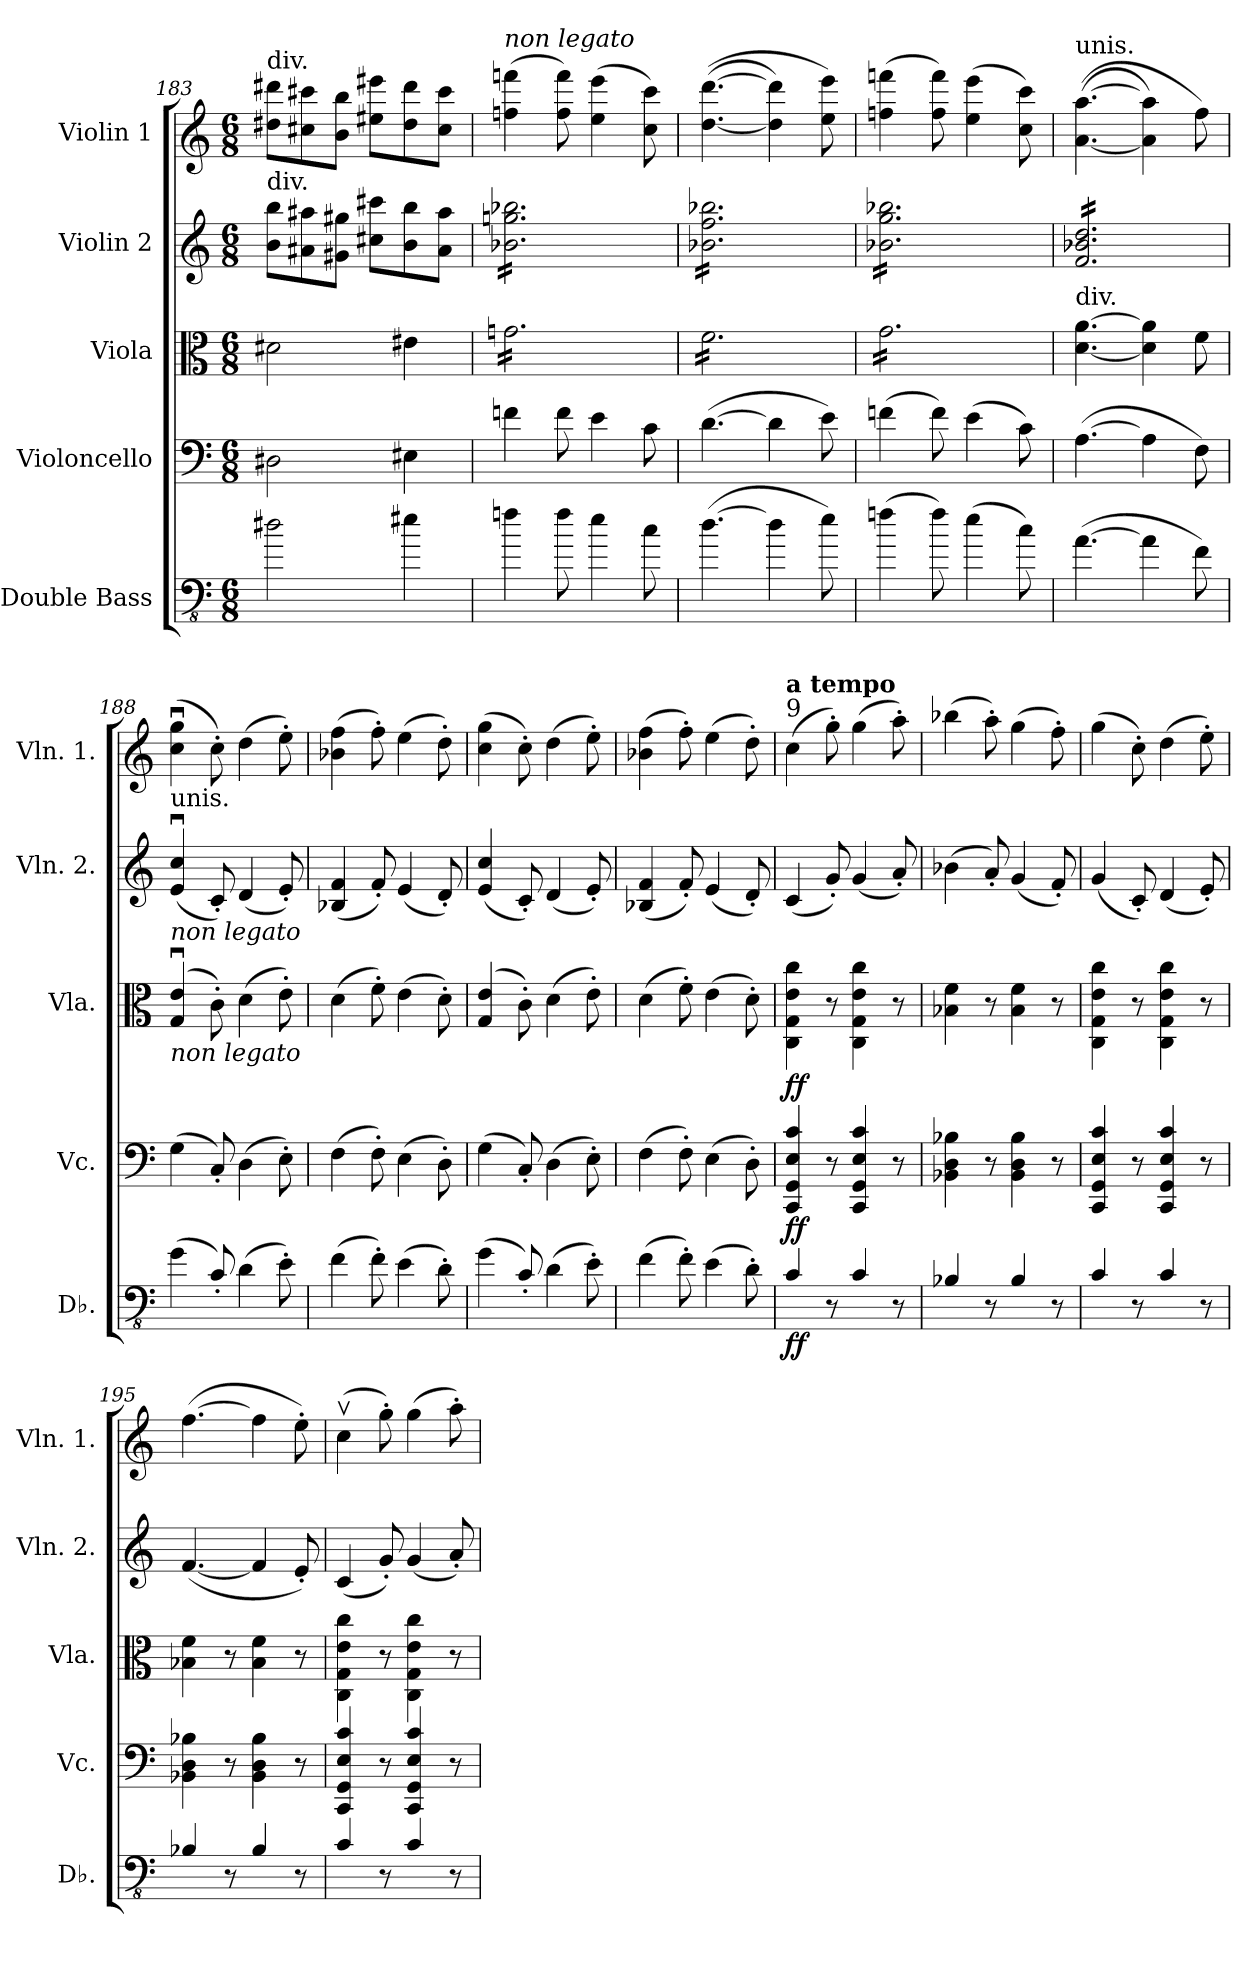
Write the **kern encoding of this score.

**kern	**dynam	**kern	**dynam	**kern	**dynam	**kern	**kern
*part5	*part5	*part4	*part4	*part3	*part3	*part2	*part1
*staff5	*staff5	*staff4	*staff4	*staff3	*staff3	*staff2	*staff1
*I"Double Bass	*	*I"Violoncello	*	*I"Viola	*	*I"Violin 2	*I"Violin 1
*I'Db.	*	*I'Vc.	*	*I'Vla.	*	*I'Vln. 2.	*I'Vln. 1.
*clefFv4	*	*clefF4	*	*clefC3	*	*clefG2	*clefG2
*ITrd7c12	*	*	*	*	*	*	*
*k[]	*	*k[]	*	*k[]	*	*k[]	*k[]
*M6/8	*	*M6/8	*	*M6/8	*	*M6/8	*M6/8
=183	=183	=183	=183	=183	=183	=183	=183
!	!	!	!	!	!	!	!LO:TX:a:t=div.
!	!	!	!	!	!	!LO:TX:a:t=div.	!
2D#X\	.	2D#X\	.	2d#X\	.	8b\ 8bb\L	8dd#X\ 8ddd#X\L
.	.	.	.	.	.	8a#X\ 8aa#X\	8cc#X\ 8ccc#X\
.	.	.	.	.	.	8g#X\ 8gg#X\J	8b\ 8bb\J
.	.	.	.	.	.	8cc#X\ 8ccc#X\L	8ee#X\ 8eee#X\L
4E#X\	.	4E#X\	.	4e#X\	.	8b\ 8bb\	8dd#\ 8ddd#\
.	.	.	.	.	.	8a#\ 8aa#\J	8cc#\ 8ccc#\J
=184	=184	=184	=184	=184	=184	=184	=184
!	!	!	!	!	!	!	!LO:TX:a:i:t=non legato
*	*	*	*	*tremolo	*	*	*
*	*	*	*	*	*	*tremolo	*
4Fn\	.	4fn\	.	16gn\LL	.	16b-X\ 16ggn\ 16bb-X\LL	(4ffn\ 4fffn\
.	.	.	.	16gn\	.	16b-X\ 16ggn\ 16bb-X\	.
.	.	.	.	16gn\	.	16b-X\ 16ggn\ 16bb-X\	.
.	.	.	.	16gn\	.	16b-X\ 16ggn\ 16bb-X\	.
8F\	.	8f\	.	16gn\	.	16b-X\ 16ggn\ 16bb-X\	8ff\ 8fff\)
.	.	.	.	16gn\	.	16b-X\ 16ggn\ 16bb-X\	.
4E\	.	4e\	.	16gn\	.	16b-X\ 16ggn\ 16bb-X\	(4ee\ 4eee\
.	.	.	.	16gn\	.	16b-X\ 16ggn\ 16bb-X\	.
.	.	.	.	16gn\	.	16b-X\ 16ggn\ 16bb-X\	.
.	.	.	.	16gn\	.	16b-X\ 16ggn\ 16bb-X\	.
8C\	.	8c\	.	16gn\	.	16b-X\ 16ggn\ 16bb-X\	8cc\ 8ccc\)
.	.	.	.	16gn\JJ	.	16b-X\ 16ggn\ 16bb-X\JJ	.
=185	=185	=185	=185	=185	=185	=185	=185
([4.D\	.	([4.d\	.	16f\LL	.	16b-X\ 16ff\ 16bb-X\LL	(([4.dd\ [4.ddd\
.	.	.	.	16f\	.	16b-X\ 16ff\ 16bb-X\	.
.	.	.	.	16f\	.	16b-X\ 16ff\ 16bb-X\	.
.	.	.	.	16f\	.	16b-X\ 16ff\ 16bb-X\	.
.	.	.	.	16f\	.	16b-X\ 16ff\ 16bb-X\	.
.	.	.	.	16f\	.	16b-X\ 16ff\ 16bb-X\	.
4D\]	.	4d\]	.	16f\	.	16b-X\ 16ff\ 16bb-X\	4dd\] 4ddd\])
.	.	.	.	16f\	.	16b-X\ 16ff\ 16bb-X\	.
.	.	.	.	16f\	.	16b-X\ 16ff\ 16bb-X\	.
.	.	.	.	16f\	.	16b-X\ 16ff\ 16bb-X\	.
8E\)	.	8e\)	.	16f\	.	16b-X\ 16ff\ 16bb-X\	8ee\ 8eee\)
.	.	.	.	16f\JJ	.	16b-X\ 16ff\ 16bb-X\JJ	.
!!LO:PB:g=z
=186	=186	=186	=186	=186	=186	=186	=186
(4Fn\	.	(4fn\	.	16g\LL	.	16b-X\ 16gg\ 16bb-X\LL	(4ffn\ 4fffn\
.	.	.	.	16g\	.	16b-X\ 16gg\ 16bb-X\	.
.	.	.	.	16g\	.	16b-X\ 16gg\ 16bb-X\	.
.	.	.	.	16g\	.	16b-X\ 16gg\ 16bb-X\	.
8F\)	.	8f\)	.	16g\	.	16b-X\ 16gg\ 16bb-X\	8ff\ 8fff\)
.	.	.	.	16g\	.	16b-X\ 16gg\ 16bb-X\	.
(4E\	.	(4e\	.	16g\	.	16b-X\ 16gg\ 16bb-X\	(4ee\ 4eee\
.	.	.	.	16g\	.	16b-X\ 16gg\ 16bb-X\	.
.	.	.	.	16g\	.	16b-X\ 16gg\ 16bb-X\	.
.	.	.	.	16g\	.	16b-X\ 16gg\ 16bb-X\	.
8C\)	.	8c\)	.	16g\	.	16b-X\ 16gg\ 16bb-X\	8cc\ 8ccc\)
.	.	.	.	16g\JJ	.	16b-X\ 16gg\ 16bb-X\JJ	.
*	*	*	*	*Xtremolo	*	*	*
=187	=187	=187	=187	=187	=187	=187	=187
!	!	!	!	!	!	!	!LO:TX:a:t=unis.
!	!	!	!	!LO:TX:a:t=div.	!	!	!
([4.AA\	.	([4.A\	.	[4.d\ [4.a\	.	16f/ 16b-X/ 16dd/LL	(([4.a\ [4.aa\
.	.	.	.	.	.	16f/ 16b-X/ 16dd/	.
.	.	.	.	.	.	16f/ 16b-X/ 16dd/	.
.	.	.	.	.	.	16f/ 16b-X/ 16dd/	.
.	.	.	.	.	.	16f/ 16b-X/ 16dd/	.
.	.	.	.	.	.	16f/ 16b-X/ 16dd/	.
4AA\]	.	4A\]	.	4d\] 4a\]	.	16f/ 16b-X/ 16dd/	4a\] 4aa\])
.	.	.	.	.	.	16f/ 16b-X/ 16dd/	.
.	.	.	.	.	.	16f/ 16b-X/ 16dd/	.
.	.	.	.	.	.	16f/ 16b-X/ 16dd/	.
8FF\)	.	8F\)	.	8f\	.	16f/ 16b-X/ 16dd/	8ff\)
.	.	.	.	.	.	16f/ 16b-X/ 16dd/JJ	.
*	*	*	*	*	*	*Xtremolo	*
=188	=188	=188	=188	=188	=188	=188	=188
!	!	!	!	!	!	!LO:TX:a:t=unis.	!
!	!	!	!	!	!	!LO:TX:b:i:t=non legato	!
!	!	!	!	!LO:TX:b:i:t=non legato	!	!	!
(4GG\	.	(4G\	.	(4G/u 4e/u	.	(4e/u 4cc/u	(4cc\u 4gg\u
8CC'/)	.	8C'/)	.	8c'\)	.	8c'/)	8cc'\)
(4DD\	.	(4D\	.	(4d\	.	(4d/	(4dd\
8EE'\)	.	8E'\)	.	8e'\)	.	8e'/)	8ee'\)
=189	=189	=189	=189	=189	=189	=189	=189
(4FF\	.	(4F\	.	(4d\	.	(4B-X/ 4f/	(4b-X\ 4ff\
8FF'\)	.	8F'\)	.	8f'\)	.	8f'/)	8ff'\)
(4EE\	.	(4E\	.	(4e\	.	(4e/	(4ee\
8DD'\)	.	8D'\)	.	8d'\)	.	8d'/)	8dd'\)
=190	=190	=190	=190	=190	=190	=190	=190
(4GG\	.	(4G\	.	(4G/ 4e/	.	(4e/ 4cc/	(4cc\ 4gg\
8CC'/)	.	8C'/)	.	8c'\)	.	8c'/)	8cc'\)
(4DD\	.	(4D\	.	(4d\	.	(4d/	(4dd\
8EE'\)	.	8E'\)	.	8e'\)	.	8e'/)	8ee'\)
=191	=191	=191	=191	=191	=191	=191	=191
(4FF\	.	(4F\	.	(4d\	.	(4B-X/ 4f/	(4b-X\ 4ff\
8FF'\)	.	8F'\)	.	8f'\)	.	8f'/)	8ff'\)
(4EE\	.	(4E\	.	(4e\	.	(4e/	(4ee\
8DD'\)	.	8D'\)	.	8d'\)	.	8d'/)	8dd'\)
=192	=192	=192	=192	=192	=192	=192	=192
*	*	*	*	*	*	*	*MM270
!	!	!	!	!	!	!	!LO:TX:a:t=9
!	!	!	!	!	!	!	!LO:TX:a:B:t=a tempo
!	!LO:DY:b	!	!LO:DY:b	!	!LO:DY:b	!	!
4CC/	ff	4CC/ 4GG/ 4E/ 4c/	ff	4C\ 4G\ 4e\ 4cc\	ff	(4c/	(4cc\
8r	.	8r	.	8r	.	8g'/)	8gg'\)
4CC/	.	4CC/ 4GG/ 4E/ 4c/	.	4C\ 4G\ 4e\ 4cc\	.	(4g/	(4gg\
8r	.	8r	.	8r	.	8a'/)	8aa'\)
=193	=193	=193	=193	=193	=193	=193	=193
4BBB-X/	.	4BB-X\ 4D\ 4B-X\	.	4B-X\ 4f\	.	(4b-X\	(4bb-X\
8r	.	8r	.	8r	.	8a'/)	8aa'\)
4BBB-/	.	4BB-\ 4D\ 4B-\	.	4B-\ 4f\	.	(4g/	(4gg\
8r	.	8r	.	8r	.	8f'/)	8ff'\)
!!LO:LB:g=z
=194	=194	=194	=194	=194	=194	=194	=194
4CC/	.	4CC/ 4GG/ 4E/ 4c/	.	4C\ 4G\ 4e\ 4cc\	.	(4g/	(4gg\
8r	.	8r	.	8r	.	8c'/)	8cc'\)
4CC/	.	4CC/ 4GG/ 4E/ 4c/	.	4C\ 4G\ 4e\ 4cc\	.	(4d/	(4dd\
8r	.	8r	.	8r	.	8e'/)	8ee'\)
=195	=195	=195	=195	=195	=195	=195	=195
4BBB-X/	.	4BB-X\ 4D\ 4B-X\	.	4B-X\ 4f\	.	([4.f/	([4.ff\
8r	.	8r	.	8r	.	.	.
4BBB-/	.	4BB-\ 4D\ 4B-\	.	4B-\ 4f\	.	4f/]	4ff\]
8r	.	8r	.	8r	.	8e'/)	8ee'\)
=196	=196	=196	=196	=196	=196	=196	=196
4CC/	.	4CC/ 4GG/ 4E/ 4c/	.	4C\ 4G\ 4e\ 4cc\	.	(4c/	(4ccv\
8r	.	8r	.	8r	.	8g'/)	8gg'\)
4CC/	.	4CC/ 4GG/ 4E/ 4c/	.	4C\ 4G\ 4e\ 4cc\	.	(4g/	(4gg\
8r	.	8r	.	8r	.	8a'/)	8aa'\)
=	=	=	=	=	=	=	=
*-	*-	*-	*-	*-	*-	*-	*-
